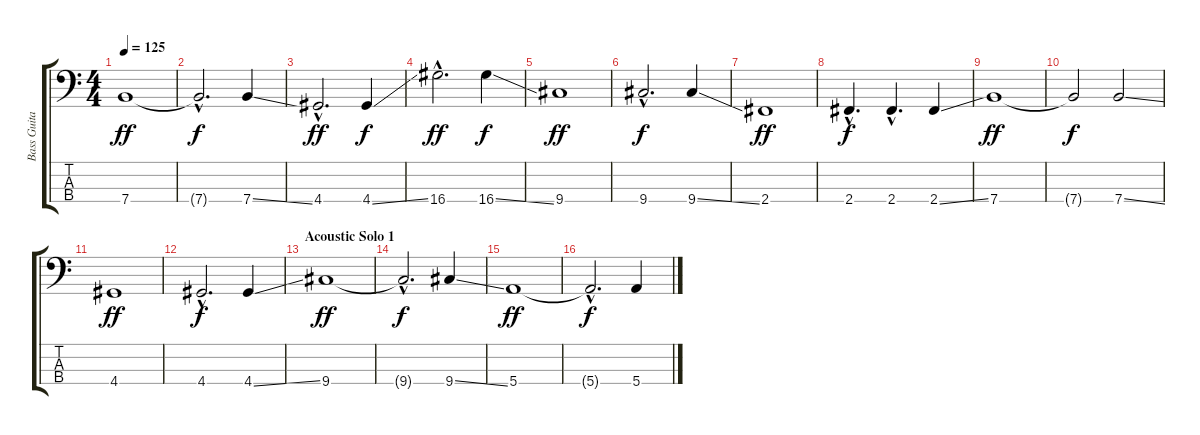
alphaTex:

\track ("Bass Guitar" "Bass Guita") {instrument electricbassfinger}
\staff {score tabs}
\tuning (G2 D2 A1 E1) {hide}
\ts (4 4)
\tempo 125
\clef f4
\ks c
7.4.1{dy ff} |
7.4{hac t}.2{d dy f} 7.4{ss}.4 |
4.4{hac}.2{d dy ff} 4.4{ss}.4{dy f} |
16.4{hac}.2{d dy ff} 16.4{ss}.4{dy f} |
9.4.1{dy ff} |
9.4{hac}.2{d dy f} 9.4{ss}.4 |
2.4.1{dy ff} |
2.4{hac}.4{d dy f} 2.4{hac}.4{d} 2.4{ss}.4 |
7.4.1{dy ff} |
7.4{t}.2{dy f} 7.4{ss}.2 |
4.4.1{dy ff} |
4.4{hac}.2{d dy f} 4.4{ss}.4 |
\section ("" "Acoustic Solo 1")
9.4.1{dy ff} |
9.4{hac t}.2{d dy f} 9.4{ss}.4 |
5.4.1{dy ff} |
5.4{hac t}.2{d dy f} 5.4{ss}.4
